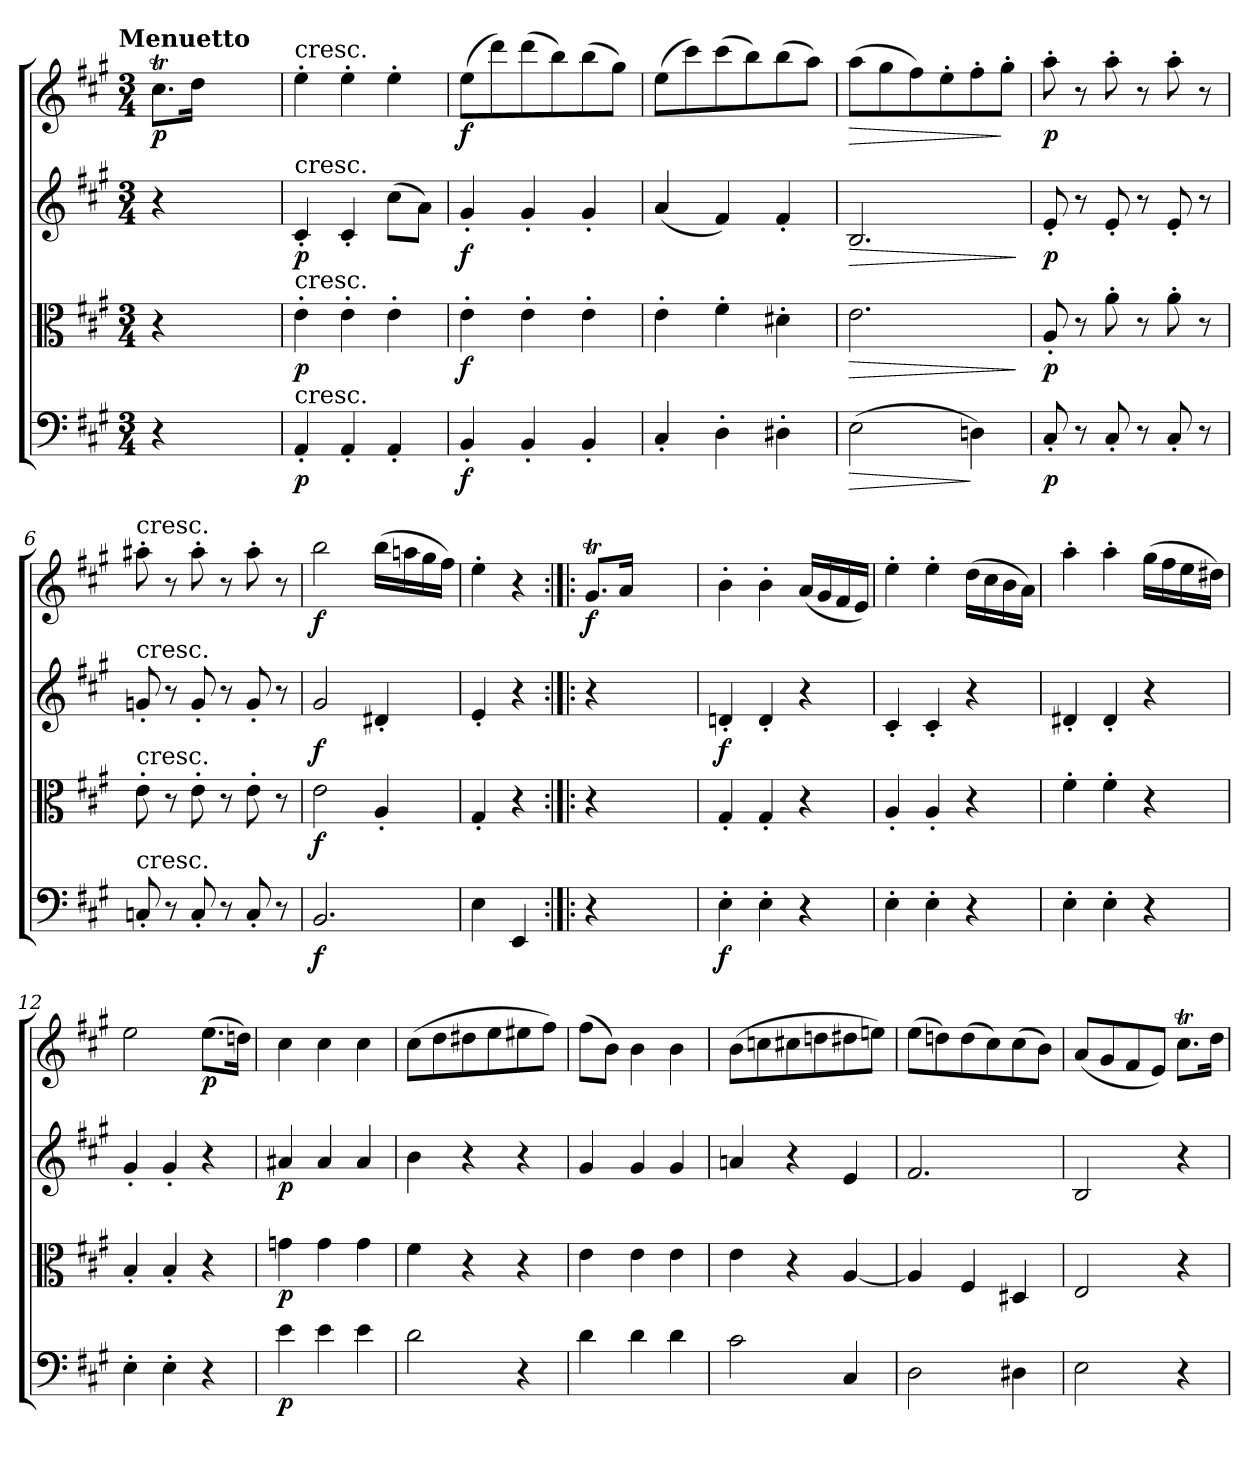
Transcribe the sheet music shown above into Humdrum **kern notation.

**kern	**dynam	**kern	**dynam	**kern	**dynam	**kern	**dynam
*part4	*part4	*part3	*part3	*part2	*part2	*part1	*part1
*staff4	*staff4	*staff3	*staff3	*staff2	*staff2	*staff1	*staff1
*clefF4	*	*clefC3	*	*clefG2	*	*clefG2	*
*k[f#c#g#]	*	*k[f#c#g#]	*	*k[f#c#g#]	*	*k[f#c#g#]	*
*A:	*	*A:	*	*A:	*	*A:	*
!!LO:TX:omd:t=Menuetto
*M3/4	*	*M3/4	*	*M3/4	*	*M3/4	*
=	=	=	=	=	=	=	=
4r	.	4r	.	4r	.	8.cc#t\L	p
.	.	.	.	.	.	16dd\Jk	.
2ryy	.	2ryy	.	2ryy	.	2ryy	.
=1	=1	=1	=1	=1	=1	=1	=1
!	!	!	!	!	!	!LO:TX:t=cresc.	!
!	!	!	!	!LO:TX:t=cresc.	!	!	!
!	!	!LO:TX:t=cresc.	!	!	!	!	!
!LO:TX:t=cresc.	!	!	!	!	!	!	!
4AA'/	p	4e'\	p	4c#'/	p	4ee'\	.
4AA'/	.	4e'\	.	4c#'/	.	4ee'\	.
4AA'/	.	4e'\	.	(8cc#\L	.	4ee'\	.
.	.	.	.	8a\J)	.	.	.
=2	=2	=2	=2	=2	=2	=2	=2
4BB'/	f	4e'\	f	4g#'/	f	(8ee\L	f
.	.	.	.	.	.	8ddd\)	.
4BB'/	.	4e'\	.	4g#'/	.	(8ddd\	.
.	.	.	.	.	.	8bb\)	.
4BB'/	.	4e'\	.	4g#'/	.	(8bb\	.
.	.	.	.	.	.	8gg#\J)	.
=3	=3	=3	=3	=3	=3	=3	=3
4C#'/	.	4e'\	.	(4a/	.	(8ee\L	.
.	.	.	.	.	.	8ccc#\)	.
4D'\	.	4f#'\	.	4f#/)	.	(8ccc#\	.
.	.	.	.	.	.	8bb\)	.
4D#X'\	.	4d#X'\	.	4f#'/	.	(8bb\	.
.	.	.	.	.	.	8aa\J)	.
=4	=4	=4	=4	=4	=4	=4	=4
!	!LO:HP:b	!	!LO:HP:b	!	!LO:HP:b	!	!LO:HP:b
(2E\	>	2.e\	>	2.B/	>	(8aa\L	>
.	.	.	.	.	.	8gg#\	.
.	.	.	.	.	.	8ff#\)	.
.	.	.	.	.	.	8ee'\	.
4Dn\)	]	.	.	.	.	8ff#'\	.
.	.	.	.	.	.	8gg#'\J	]
.	.	.	]	.	]	.	.
=5	=5	=5	=5	=5	=5	=5	=5
8C#'/	p	8A'/	p	8e'/	p	8aa'\	p
8r	.	8r	.	8r	.	8r	.
8C#'/	.	8a'\	.	8e'/	.	8aa'\	.
8r	.	8r	.	8r	.	8r	.
8C#'/	.	8a'\	.	8e'/	.	8aa'\	.
8r	.	8r	.	8r	.	8r	.
=6	=6	=6	=6	=6	=6	=6	=6
!	!	!	!	!	!	!LO:TX:t=cresc.	!
!	!	!	!	!LO:TX:t=cresc.	!	!	!
!	!	!LO:TX:t=cresc.	!	!	!	!	!
!LO:TX:t=cresc.	!	!	!	!	!	!	!
8Cn'/	.	8e'\	.	8gn'/	.	8aa#X'\	.
8r	.	8r	.	8r	.	8r	.
8C'/	.	8e'\	.	8g'/	.	8aa#'\	.
8r	.	8r	.	8r	.	8r	.
8C'/	.	8e'\	.	8g'/	.	8aa#'\	.
8r	.	8r	.	8r	.	8r	.
=7	=7	=7	=7	=7	=7	=7	=7
2.BB/	f	2e\	f	2g#/	f	2bb\	f
.	.	4A'/	.	4d#X'/	.	(16bb\LL	.
.	.	.	.	.	.	16aan\	.
.	.	.	.	.	.	16gg#\	.
.	.	.	.	.	.	16ff#\JJ)	.
=8	=8	=8	=8	=8	=8	=8	=8
4E\	.	4G#'/	.	4e'/	.	4ee'\	.
4EE/	.	4r	.	4r	.	4r	.
=:|!|:	=:|!|:	=:|!|:	=:|!|:	=:|!|:	=:|!|:	=:|!|:	=:|!|:
4r	.	4r	.	4r	.	8.g#t/L	f
.	.	.	.	.	.	16a/Jk	.
2ryy	.	2ryy	.	2ryy	.	2ryy	.
=9	=9	=9	=9	=9	=9	=9	=9
4E'\	f	4G#'/	.	4dn'/	f	4b'\	.
4E'\	.	4G#'/	.	4d'/	.	4b'\	.
4r	.	4r	.	4r	.	(16a/LL	.
.	.	.	.	.	.	16g#/	.
.	.	.	.	.	.	16f#/	.
.	.	.	.	.	.	16e/JJ)	.
=10	=10	=10	=10	=10	=10	=10	=10
4E'\	.	4A'/	.	4c#'/	.	4ee'\	.
4E'\	.	4A'/	.	4c#'/	.	4ee'\	.
4r	.	4r	.	4r	.	(16dd\LL	.
.	.	.	.	.	.	16cc#\	.
.	.	.	.	.	.	16b\	.
.	.	.	.	.	.	16a\JJ)	.
=11	=11	=11	=11	=11	=11	=11	=11
4E'\	.	4f#'\	.	4d#X'/	.	4aa'\	.
4E'\	.	4f#'\	.	4d#'/	.	4aa'\	.
4r	.	4r	.	4r	.	(16gg#\LL	.
.	.	.	.	.	.	16ff#\	.
.	.	.	.	.	.	16ee\	.
.	.	.	.	.	.	16dd#X\JJ)	.
=12	=12	=12	=12	=12	=12	=12	=12
4E'\	.	4B'/	.	4g#'/	.	2ee\	.
4E'\	.	4B'/	.	4g#'/	.	.	.
4r	.	4r	.	4r	.	(8.ee\L	p
.	.	.	.	.	.	16ddn\Jk)	.
=13	=13	=13	=13	=13	=13	=13	=13
4e\	p	4gn\	p	4a#X/	p	4cc#\	.
4e\	.	4g\	.	4a#/	.	4cc#\	.
4e\	.	4g\	.	4a#/	.	4cc#\	.
=14	=14	=14	=14	=14	=14	=14	=14
2d\	.	4f#\	.	4b\	.	(8cc#\L	.
.	.	.	.	.	.	8dd\	.
.	.	4r	.	4r	.	8dd#X\	.
.	.	.	.	.	.	8ee\	.
4r	.	4r	.	4r	.	8ee#X\	.
.	.	.	.	.	.	8ff#\J)	.
=15	=15	=15	=15	=15	=15	=15	=15
4d\	.	4e\	.	4g#/	.	(8ff#\L	.
.	.	.	.	.	.	8b\J)	.
4d\	.	4e\	.	4g#/	.	4b\	.
4d\	.	4e\	.	4g#/	.	4b\	.
=16	=16	=16	=16	=16	=16	=16	=16
2c#\	.	4e\	.	4an/	.	(8b\L	.
.	.	.	.	.	.	8ccn\	.
.	.	4r	.	4r	.	8cc#X\	.
.	.	.	.	.	.	8ddn\	.
4C#/	.	[4A/	.	4e/	.	8dd#X\	.
.	.	.	.	.	.	8een\J)	.
=17	=17	=17	=17	=17	=17	=17	=17
2D\	.	4A/]	.	2.f#/	.	(8ee\L	.
.	.	.	.	.	.	8ddn\)	.
.	.	4F#/	.	.	.	(8dd\	.
.	.	.	.	.	.	8cc#\)	.
4D#X\	.	4D#X/	.	.	.	(8cc#\	.
.	.	.	.	.	.	8b\J)	.
=18	=18	=18	=18	=18	=18	=18	=18
2E\	.	2E/	.	2B/	.	(8a/L	.
.	.	.	.	.	.	8g#/	.
.	.	.	.	.	.	8f#/	.
.	.	.	.	.	.	8e/J)	.
4r	.	4r	.	4r	.	8.cc#t\L	.
.	.	.	.	.	.	16dd\Jk	.
=	=	=	=	=	=	=	=
*-	*-	*-	*-	*-	*-	*-	*-
